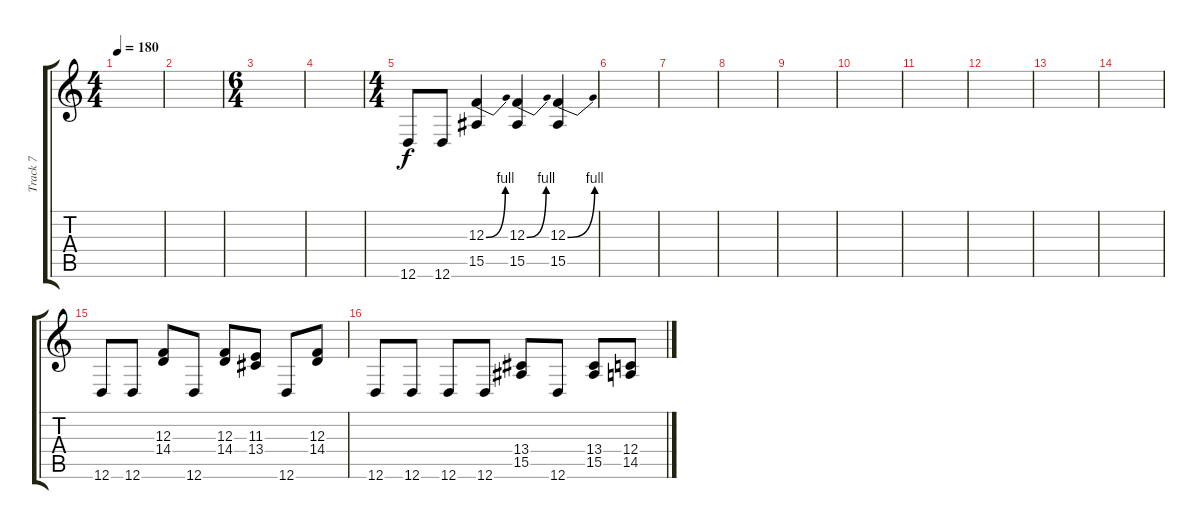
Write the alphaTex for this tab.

\track ("Track 7" "Track 7") {instrument koto}
\staff {score tabs}
\tuning (D4 A3 F3 C3 G2 D2) {hide}
\ts (4 4)
\tempo 180
\clef g2
\ks c
|
|
\ts (6 4)
|
|
\ts (4 4)
12.6.8 12.6.8 (12.3{be (bend 0 0 60 4)} 15.5).4 (12.3{be (bend 0 0 60 4)} 15.5).4 (12.3{be (bend 0 0 60 4)} 15.5).4 |
|
|
|
|
|
|
|
|
|
12.6.8{volume 7} 12.6.8 (12.3 14.4).8 12.6.8 (12.3 14.4).8 (11.3 13.4).8 12.6.8 (12.3 14.4).8 |
12.6.8 12.6.8 12.6.8 12.6.8 (13.4 15.5).8 12.6.8 (13.4 15.5).8 (12.4 14.5).8
